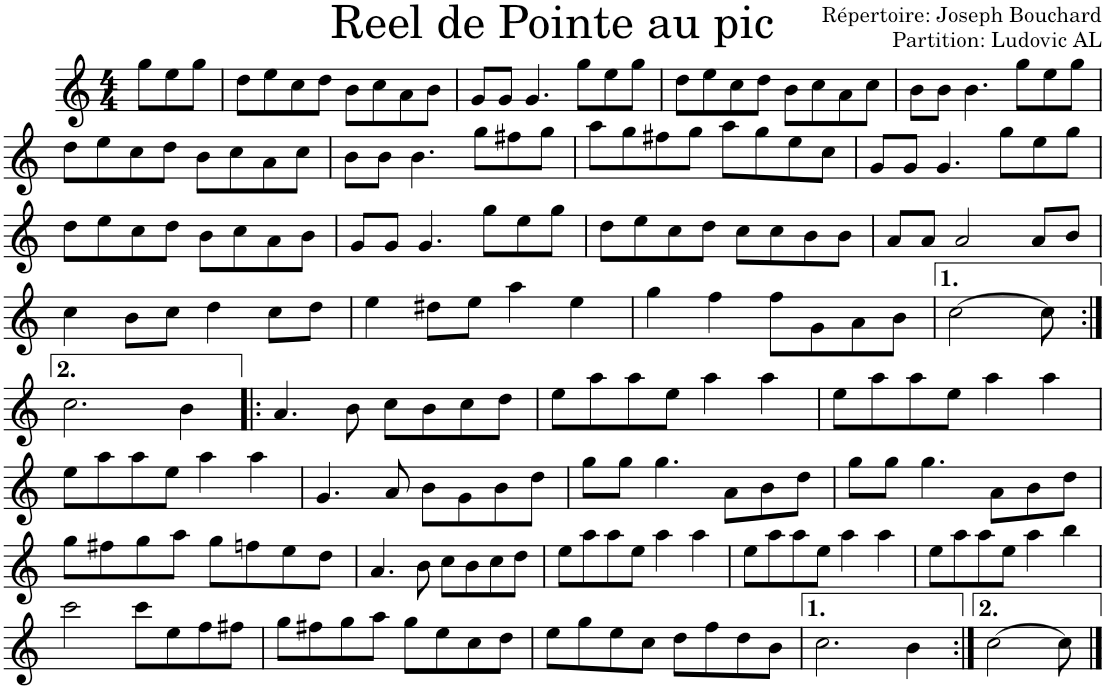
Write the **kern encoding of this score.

**kern
*part1
*staff1
*I"Violon
*I'Vln.
*clefG2
*k[]
*M4/4
=1
8gg\L
8ee\
8gg\J
=2
8dd\L
8ee\
8cc\
8dd\J
8b\L
8cc\
8a\
8b\J
=3
8g/L
8g/J
4.g/
8gg\L
8ee\
8gg\J
=4
8dd\L
8ee\
8cc\
8dd\J
8b\L
8cc\
8a\
8cc\J
=5
8b\L
8b\J
4.b\
8gg\L
8ee\
8gg\J
!!LO:LB:g=z
=6
8dd\L
8ee\
8cc\
8dd\J
8b\L
8cc\
8a\
8cc\J
=7
8b\L
8b\J
4.b\
8gg\L
8ff#X\
8gg\J
=8
8aa\L
8gg\
8ff#X\
8gg\J
8aa\L
8gg\
8ee\
8cc\J
=9
8g/L
8g/J
4.g/
8gg\L
8ee\
8gg\J
!!LO:LB:g=z
=10
8dd\L
8ee\
8cc\
8dd\J
8b\L
8cc\
8a\
8b\J
=11
8g/L
8g/J
4.g/
8gg\L
8ee\
8gg\J
=12
8dd\L
8ee\
8cc\
8dd\J
8cc\L
8cc\
8b\
8b\J
=13
8a/L
8a/J
2a/
8a/L
8b/J
!!LO:LB:g=z
=14
4cc\
8b\L
8cc\J
4dd\
8cc\L
8dd\J
=15
4ee\
8dd#X\L
8ee\J
4aa\
4ee\
=16
4gg\
4ff\
8ff\L
8g\
8a\
8b\J
=17
[2cc\
8cc\]
!!LO:LB:g=z
=18:|!
2.cc\
4b\
=19!|:
4.a/
8b\
8cc\L
8b\
8cc\
8dd\J
=20
8ee\L
8aa\
8aa\
8ee\J
4aa\
4aa\
=21
8ee\L
8aa\
8aa\
8ee\J
4aa\
4aa\
!!LO:LB:g=z
=22
8ee\L
8aa\
8aa\
8ee\J
4aa\
4aa\
=23
4.g/
8a/
8b\L
8g\
8b\
8dd\J
=24
8gg\L
8gg\J
4.gg\
8a\L
8b\
8dd\J
=25
8gg\L
8gg\J
4.gg\
8a\L
8b\
8dd\J
!!LO:LB:g=z
=26
8gg\L
8ff#X\
8gg\
8aa\J
8gg\L
8ffn\
8ee\
8dd\J
=27
4.a/
8b\
8cc\L
8b\
8cc\
8dd\J
=28
8ee\L
8aa\
8aa\
8ee\J
4aa\
4aa\
=29
8ee\L
8aa\
8aa\
8ee\J
4aa\
4aa\
=30
8ee\L
8aa\
8aa\
8ee\J
4aa\
4bb\
!!LO:LB:g=z
=31
2ccc\
8ccc\L
8ee\
8ff\
8ff#X\J
=32
8gg\L
8ff#X\
8gg\
8aa\J
8gg\L
8ee\
8cc\
8dd\J
=33
8ee\L
8gg\
8ee\
8cc\J
8dd\L
8ff\
8dd\
8b\J
=34
2.cc\
4b\
=35:|!
[2cc\
8cc\]
==
*-
